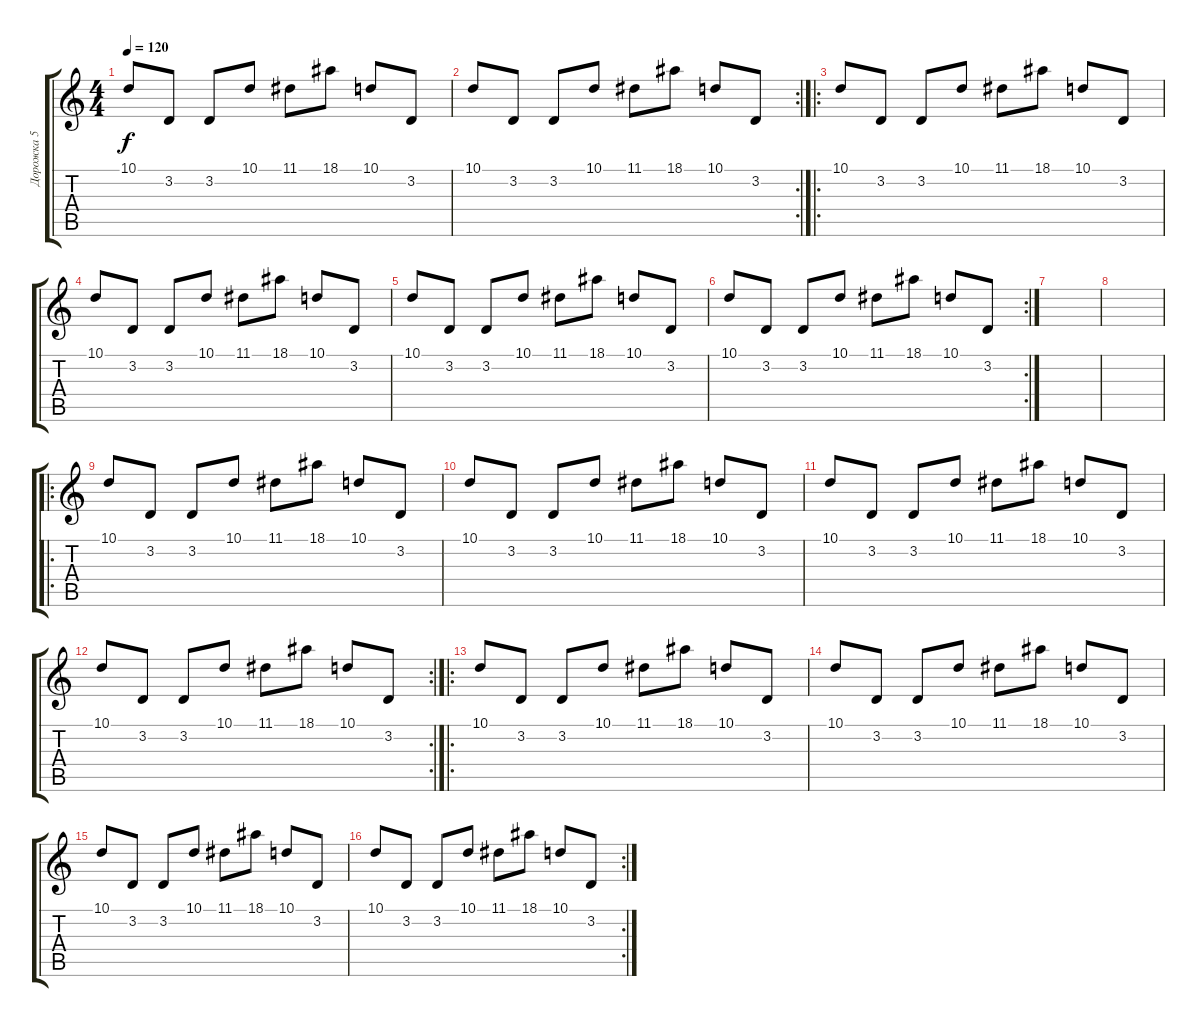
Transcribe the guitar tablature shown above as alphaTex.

\track ("Дорожка 5" "Дорожка 5") {instrument lead2sawtooth}
\staff {score tabs}
\tuning (E4 B3 G3 D3 A2 D2) {hide}
\ts (4 4)
\tempo 120
\clef g2
\ks c
10.1.8{dy f} 3.2.8 3.2.8 10.1.8 11.1.8 18.1.8 10.1.8 3.2.8 |
\rc 2
10.1.8 3.2.8 3.2.8 10.1.8 11.1.8 18.1.8 10.1.8 3.2.8 |
\ro
10.1.8 3.2.8 3.2.8 10.1.8 11.1.8 18.1.8 10.1.8 3.2.8 |
10.1.8 3.2.8 3.2.8 10.1.8 11.1.8 18.1.8 10.1.8 3.2.8 |
10.1.8 3.2.8 3.2.8 10.1.8 11.1.8 18.1.8 10.1.8 3.2.8 |
\rc 2
10.1.8 3.2.8 3.2.8 10.1.8 11.1.8 18.1.8 10.1.8 3.2.8 |
|
|
\ro
10.1.8 3.2.8 3.2.8 10.1.8 11.1.8 18.1.8 10.1.8 3.2.8 |
10.1.8 3.2.8 3.2.8 10.1.8 11.1.8 18.1.8 10.1.8 3.2.8 |
10.1.8 3.2.8 3.2.8 10.1.8 11.1.8 18.1.8 10.1.8 3.2.8 |
\rc 2
10.1.8 3.2.8 3.2.8 10.1.8 11.1.8 18.1.8 10.1.8 3.2.8 |
\ro
10.1.8 3.2.8 3.2.8 10.1.8 11.1.8 18.1.8 10.1.8 3.2.8 |
10.1.8 3.2.8 3.2.8 10.1.8 11.1.8 18.1.8 10.1.8 3.2.8 |
10.1.8 3.2.8 3.2.8 10.1.8 11.1.8 18.1.8 10.1.8 3.2.8 |
\rc 2
10.1.8 3.2.8 3.2.8 10.1.8 11.1.8 18.1.8 10.1.8 3.2.8
